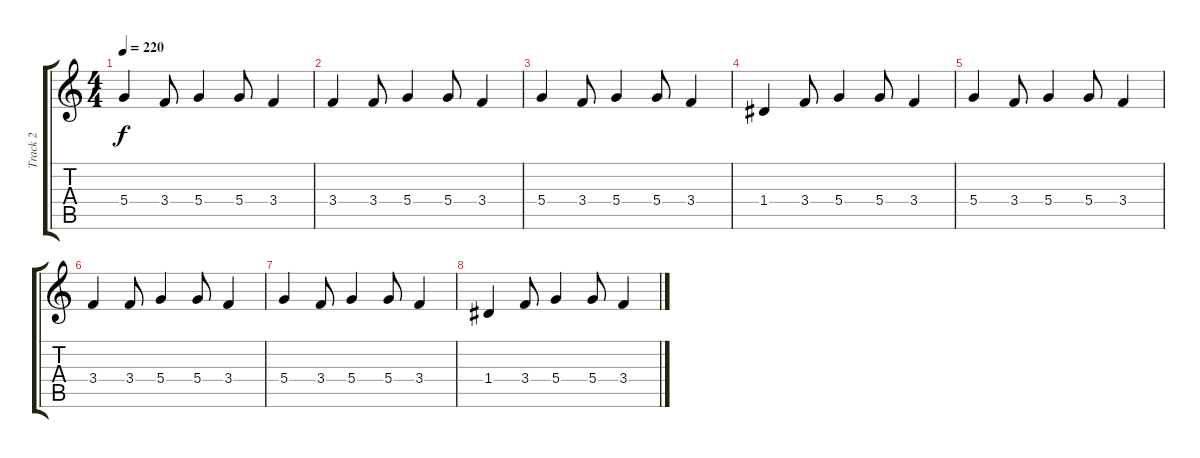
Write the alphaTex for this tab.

\track ("Track 2" "Track 2") {instrument overdrivenguitar}
\staff {score tabs}
\tuning (E4 B3 G3 D3 A2 E2) {hide}
\ts (4 4)
\tempo 220
\clef g2
\ks c
5.4.4{dy f volume 6} 3.4.8 5.4.4 5.4.8 3.4.4 |
3.4.4{volume 4} 3.4.8 5.4.4 5.4.8 3.4.4 |
5.4.4{volume 2} 3.4.8 5.4.4 5.4.8 3.4.4 |
1.4.4{volume 2} 3.4.8 5.4.4 5.4.8 3.4.4 |
5.4.4{volume 2} 3.4.8 5.4.4 5.4.8 3.4.4 |
3.4.4{volume 2} 3.4.8 5.4.4 5.4.8 3.4.4 |
5.4.4{volume 1} 3.4.8 5.4.4 5.4.8 3.4.4 |
1.4.4{volume 0} 3.4.8 5.4.4 5.4.8 3.4.4
